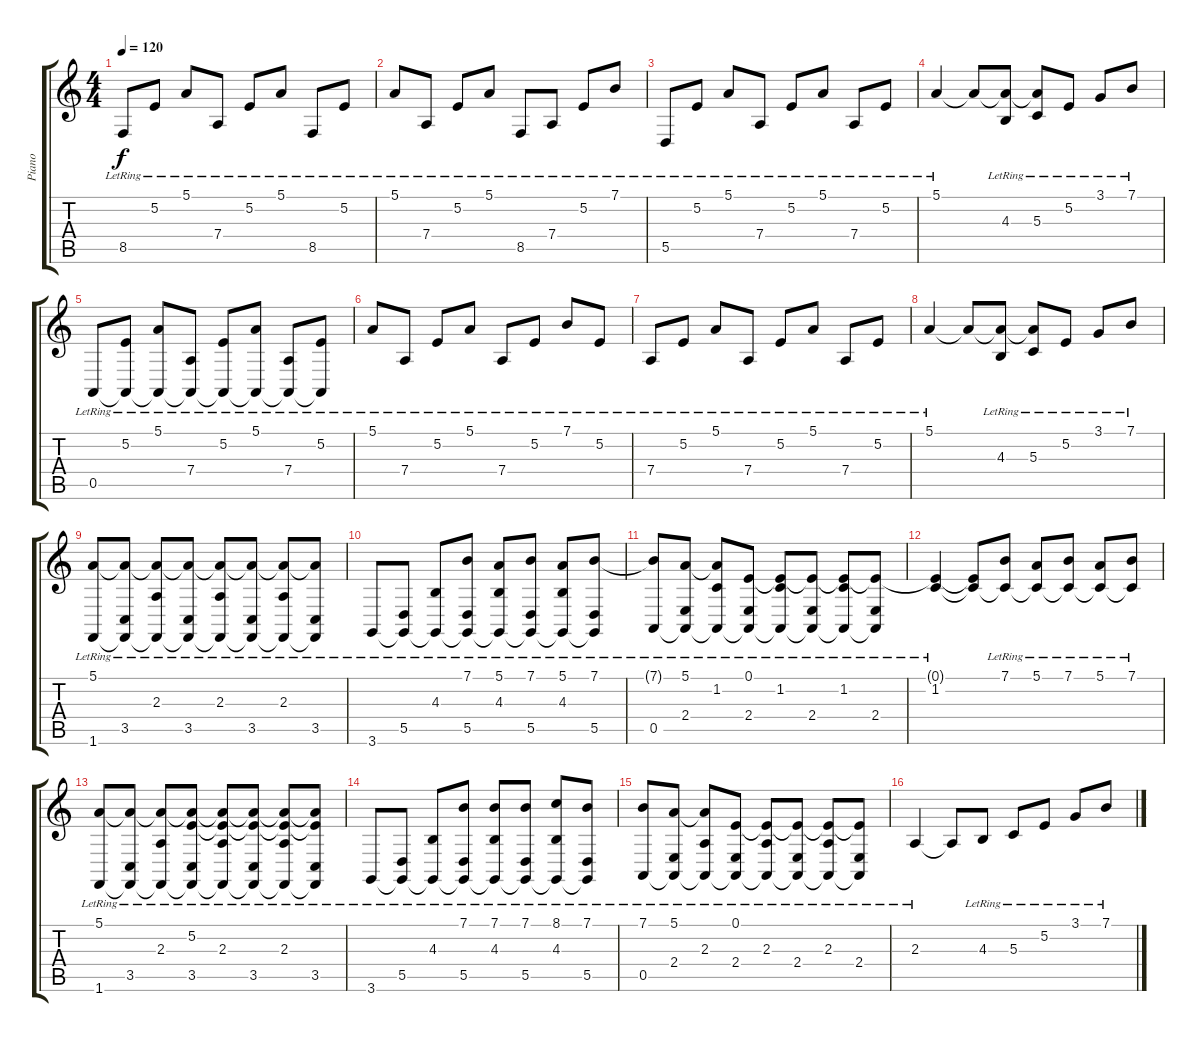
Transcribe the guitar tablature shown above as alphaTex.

\track ("Piano" "Piano") {instrument brightacousticpiano}
\staff {score tabs}
\tuning (E4 B3 G3 D3 A2 E2) {hide}
\ts (4 4)
\tempo 120
\clef g2
\ks c
8.5{lr}.8{dy f} 5.2{lr}.8 5.1{lr}.8 7.4{lr}.8 5.2{lr}.8 5.1{lr}.8 8.5{lr}.8 5.2{lr}.8 |
5.1{lr}.8 7.4{lr}.8 5.2{lr}.8 5.1{lr}.8 8.5{lr}.8 7.4{lr}.8 5.2{lr}.8 7.1{lr}.8 |
5.5{lr}.8 5.2{lr}.8 5.1{lr}.8 7.4{lr}.8 5.2{lr}.8 5.1{lr}.8 7.4{lr}.8 5.2{lr}.8 |
5.1{lr}.4 5.1{t}.8 (5.1{t} 4.3{lr}).8 (5.1{t} 5.3{lr}).8 5.2{lr}.8 3.1{lr}.8 7.1{lr}.8 |
0.5{lr}.8 (5.2{lr} 0.5{t}).8 (5.1{lr} 0.5{t}).8 (7.4{lr} 0.5{t}).8 (5.2{lr} 0.5{t}).8 (5.1{lr} 0.5{t}).8 (7.4{lr} 0.5{t}).8 (5.2{lr} 0.5{t}).8 |
5.1{lr}.8 7.4{lr}.8 5.2{lr}.8 5.1{lr}.8 7.4{lr}.8 5.2{lr}.8 7.1{lr}.8 5.2{lr}.8 |
7.4{lr}.8 5.2{lr}.8 5.1{lr}.8 7.4{lr}.8 5.2{lr}.8 5.1{lr}.8 7.4{lr}.8 5.2{lr}.8 |
5.1{lr}.4 5.1{t}.8 (5.1{t} 4.3{lr}).8 (5.1{t} 5.3{lr}).8 5.2{lr}.8 3.1{lr}.8 7.1{lr}.8 |
(5.1{lr} 1.6{lr}).8 (5.1{t} 3.5{lr} 1.6{t}).8 (5.1{t} 2.3{lr} 1.6{t}).8 (5.1{t} 3.5{lr} 1.6{t}).8 (5.1{t} 2.3{lr} 1.6{t}).8 (5.1{t} 3.5{lr} 1.6{t}).8 (5.1{t} 2.3{lr} 1.6{t}).8 (5.1{t} 3.5{lr} 1.6{t}).8 |
3.6{lr}.8 (5.5{lr} 3.6{t}).8 (4.3{lr} 3.6{t}).8 (7.1{lr} 5.5{lr} 3.6{t}).8 (5.1{lr} 4.3{lr} 3.6{t}).8 (7.1{lr} 5.5{lr} 3.6{t}).8 (5.1{lr} 4.3{lr} 3.6{t}).8 (7.1{lr} 5.5{lr} 3.6{t}).8 |
(7.1{t} 0.5{lr}).8 (5.1{lr} 2.4{lr} 0.5{t}).8 (5.1{t} 1.2{lr} 0.5{t}).8 (0.1{lr} 2.4{lr} 0.5{t}).8 (0.1{t} 1.2{lr} 0.5{t}).8 (0.1{t} 2.4{lr} 0.5{t}).8 (0.1{t} 1.2{lr} 0.5{t}).8 (0.1{t} 2.4{lr} 0.5{t}).8 |
(0.1{t} 1.2{lr}).4 (0.1{t} 1.2{t}).8 (7.1{lr} 1.2{t}).8 (5.1{lr} 1.2{t}).8 (7.1{lr} 1.2{t}).8 (5.1{lr} 1.2{t}).8 (7.1{lr} 1.2{t}).8 |
(5.1{lr} 1.6{lr}).8 (5.1{t} 3.5{lr} 1.6{t}).8 (5.1{t} 2.3{lr} 1.6{t}).8 (5.1{t} 5.2{lr} 3.5{lr} 1.6{t}).8 (5.1{t} 5.2{t} 2.3{lr} 1.6{t}).8 (5.1{t} 5.2{t} 3.5{lr} 1.6{t}).8 (5.1{t} 5.2{t} 2.3{lr} 1.6{t}).8 (5.1{t} 5.2{t} 3.5{lr} 1.6{t}).8 |
3.6{lr}.8 (5.5{lr} 3.6{t}).8 (4.3{lr} 3.6{t}).8 (7.1{lr} 5.5{lr} 3.6{t}).8 (7.1{lr} 4.3{lr} 3.6{t}).8 (7.1{lr} 5.5{lr} 3.6{t}).8 (8.1{lr} 4.3{lr} 3.6{t}).8 (7.1{lr} 5.5{lr} 3.6{t}).8 |
(7.1{lr} 0.5{lr}).8 (5.1{lr} 2.4{lr} 0.5{t}).8 (5.1{t} 2.3{lr} 0.5{t}).8 (0.1{lr} 2.4{lr} 0.5{t}).8 (0.1{t} 2.3{lr} 0.5{t}).8 (0.1{t} 2.4{lr} 0.5{t}).8 (0.1{t} 2.3{lr} 0.5{t}).8 (0.1{t} 2.4{lr} 0.5{t}).8 |
2.3{lr}.4 2.3{t}.8 4.3{lr}.8 5.3{lr}.8 5.2{lr}.8 3.1{lr}.8 7.1{lr}.8
